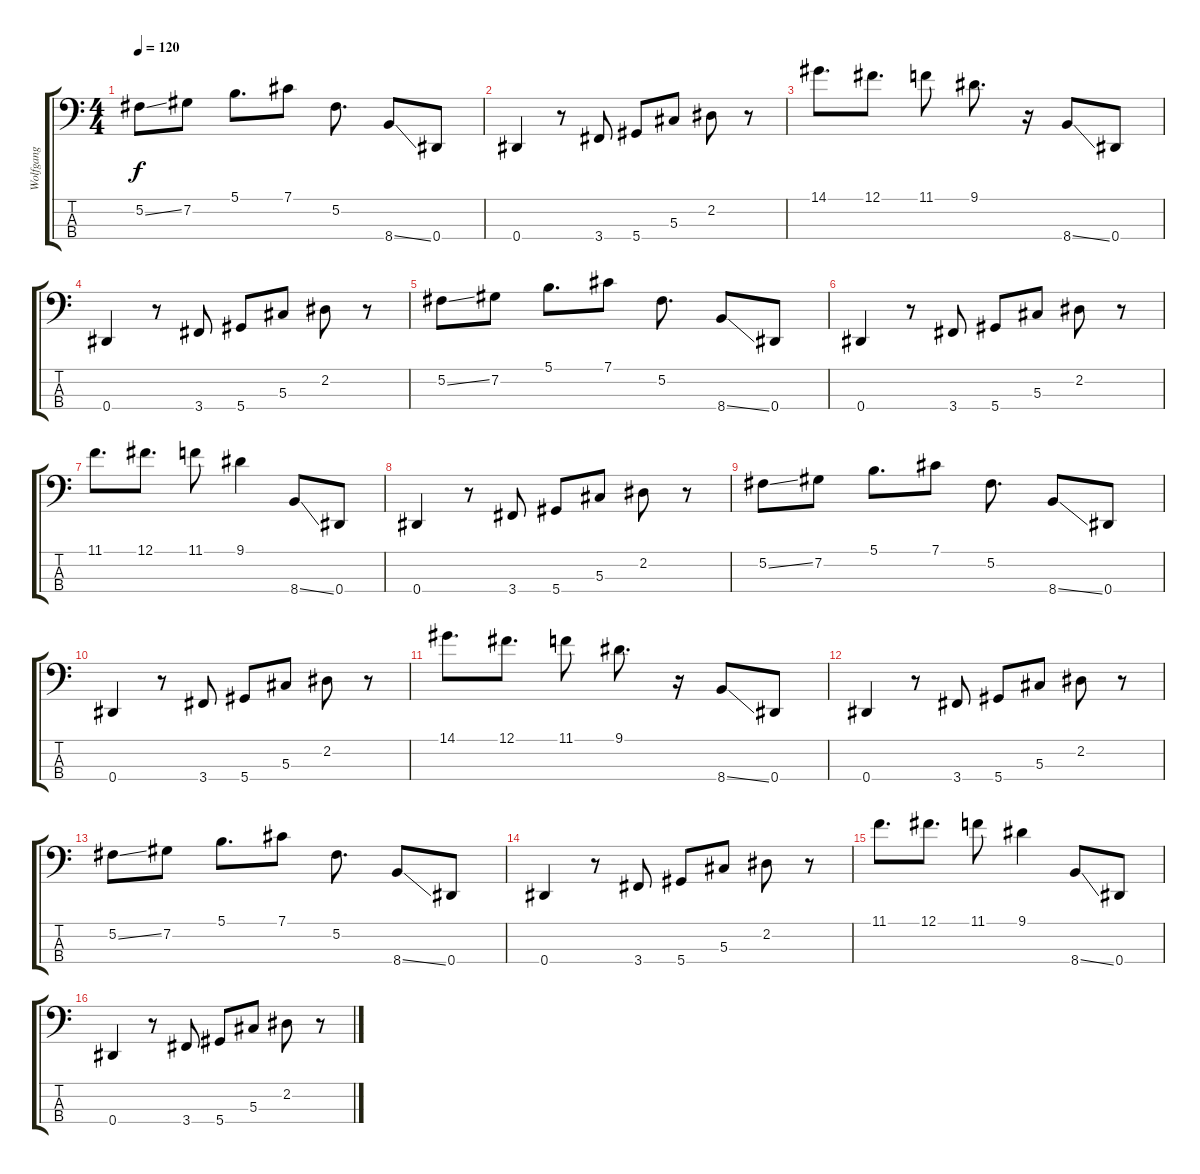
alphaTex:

\track ("Wolfgang" "Wolfgang") {instrument electricbasspick}
\staff {score tabs}
\tuning (Gb2 Db2 Ab1 Eb1) {hide}
\ts (4 4)
\tempo 120
\clef f4
\ks c
5.2{ss}.8{dy f} 7.2.8 5.1.8{d} 7.1.8 5.2.8{d} 8.4{ss}.8 0.4.8 |
0.4.4 r.8 3.4.8 5.4.8 5.3.8 2.2.8 r.8 |
14.1.8{d} 12.1.8{d} 11.1.8 9.1.8{d} r.16 8.4{ss}.8 0.4.8 |
0.4.4 r.8 3.4.8 5.4.8 5.3.8 2.2.8 r.8 |
5.2{ss}.8 7.2.8 5.1.8{d} 7.1.8 5.2.8{d} 8.4{ss}.8 0.4.8 |
0.4.4 r.8 3.4.8 5.4.8 5.3.8 2.2.8 r.8 |
11.1.8{d} 12.1.8{d} 11.1.8 9.1.4 8.4{ss}.8 0.4.8 |
0.4.4 r.8 3.4.8 5.4.8 5.3.8 2.2.8 r.8 |
5.2{ss}.8 7.2.8 5.1.8{d} 7.1.8 5.2.8{d} 8.4{ss}.8 0.4.8 |
0.4.4 r.8 3.4.8 5.4.8 5.3.8 2.2.8 r.8 |
14.1.8{d} 12.1.8{d} 11.1.8 9.1.8{d} r.16 8.4{ss}.8 0.4.8 |
0.4.4 r.8 3.4.8 5.4.8 5.3.8 2.2.8 r.8 |
5.2{ss}.8 7.2.8 5.1.8{d} 7.1.8 5.2.8{d} 8.4{ss}.8 0.4.8 |
0.4.4 r.8 3.4.8 5.4.8 5.3.8 2.2.8 r.8 |
11.1.8{d} 12.1.8{d} 11.1.8 9.1.4 8.4{ss}.8 0.4.8 |
0.4.4 r.8 3.4.8 5.4.8 5.3.8 2.2.8 r.8
